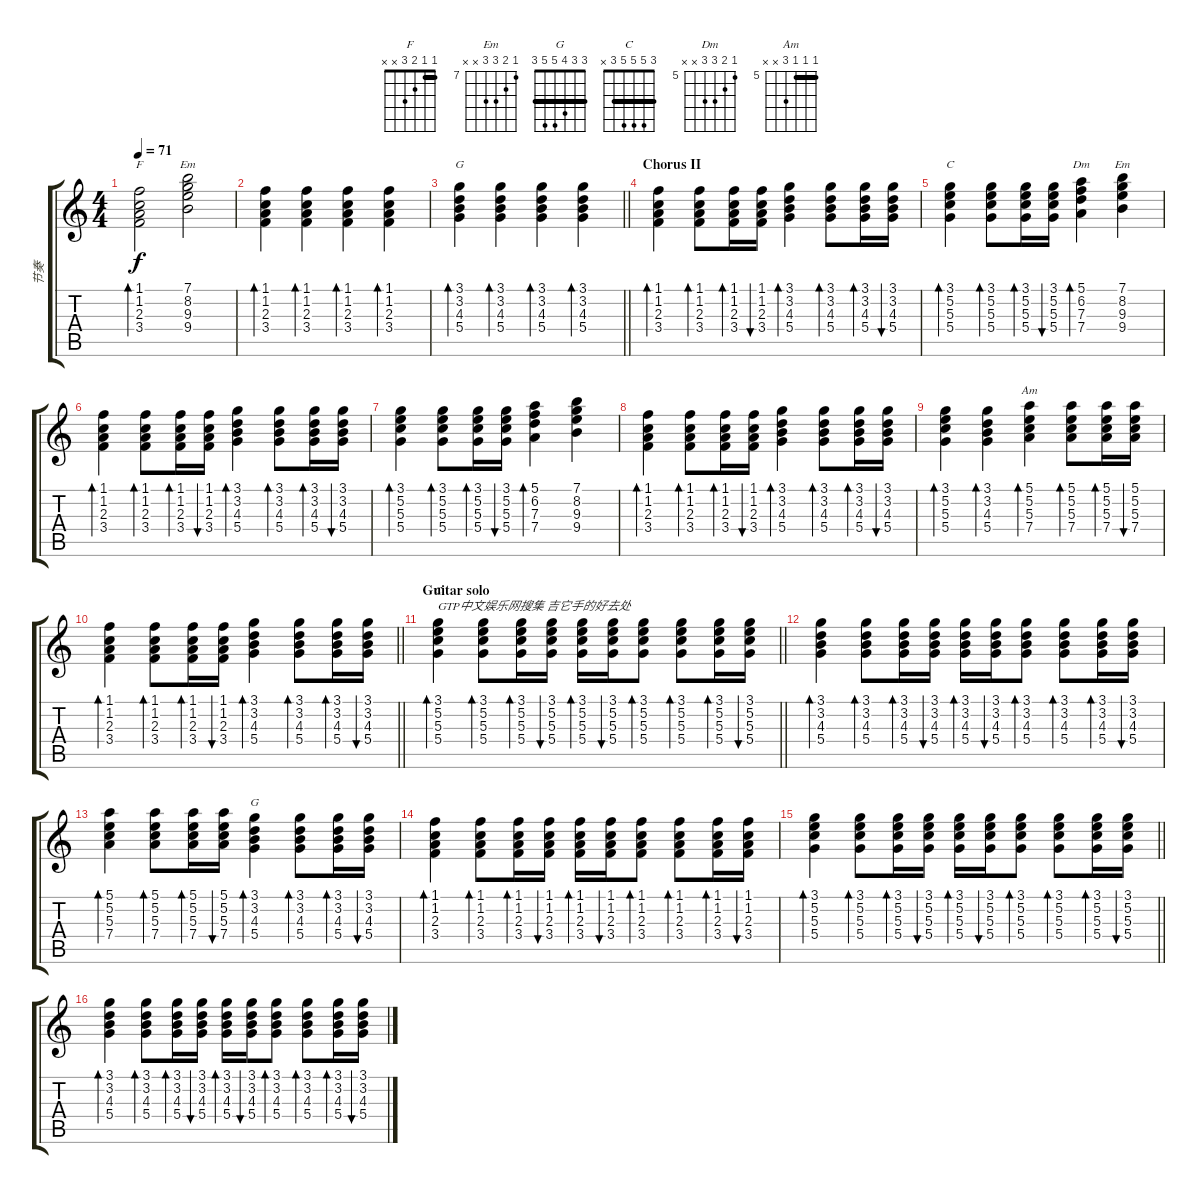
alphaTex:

\track ("节奏" "节奏") {instrument electricguitarjazz}
\staff {score tabs}
\tuning (E4 B3 G3 D3 A2 E2) {hide}
\chord ("F" 1 1 2 3 x x) {barre 1}
\chord ("Em" x x x x x x)
\chord ("G" 3 3 4 5 x x) {barre 3}
\chord ("C" 3 5 5 5 x x)
\chord ("Dm" 5 6 7 7 x x) {firstfret 5}
\chord ("Em" 7 8 9 9 x x) {firstfret 7}
\chord ("Am" 5 5 5 7 x x) {firstfret 5 barre 5}
\chord ("C" 3 5 5 5 3 x) {barre 3}
\chord ("G" 3 3 4 5 5 3) {barre 3}
\ts (4 4)
\tempo 71
\clef g2
\ks c
(1.1 1.2 2.3 3.4).2{bd 30 ch "F" dy f} (7.1 8.2 9.3 9.4).2{ch "Em"} |
(1.1 1.2 2.3 3.4).4{bd 30} (1.1 1.2 2.3 3.4).4{bd 30} (1.1 1.2 2.3 3.4).4{bd 30} (1.1 1.2 2.3 3.4).4{bd 30} |
\barLineRight lightlight
(3.1 3.2 4.3 5.4).4{bd 30 ch "G"} (3.1 3.2 4.3 5.4).4{bd 30} (3.1 3.2 4.3 5.4).4{bd 30} (3.1 3.2 4.3 5.4).4{bd 30} |
\section ("" "Chorus II")
(1.1 1.2 2.3 3.4).4{bd 30} (1.1 1.2 2.3 3.4).8{bd 30} (1.1 1.2 2.3 3.4).16{bd 30} (1.1 1.2 2.3 3.4).16{bu 30} (3.1 3.2 4.3 5.4).4{bd 30} (3.1 3.2 4.3 5.4).8{bd 30} (3.1 3.2 4.3 5.4).16{bd 30} (3.1 3.2 4.3 5.4).16{bu 30} |
(3.1 5.2 5.3 5.4).4{bd 30 ch "C"} (3.1 5.2 5.3 5.4).8{bd 30} (3.1 5.2 5.3 5.4).16{bd 30} (3.1 5.2 5.3 5.4).16{bu 30} (5.1 6.2 7.3 7.4).4{bd 30 ch "Dm"} (7.1 8.2 9.3 9.4).4{ch "Em"} |
(1.1 1.2 2.3 3.4).4{bd 30} (1.1 1.2 2.3 3.4).8{bd 30} (1.1 1.2 2.3 3.4).16{bd 30} (1.1 1.2 2.3 3.4).16{bu 30} (3.1 3.2 4.3 5.4).4{bd 30} (3.1 3.2 4.3 5.4).8{bd 30} (3.1 3.2 4.3 5.4).16{bd 30} (3.1 3.2 4.3 5.4).16{bu 30} |
(3.1 5.2 5.3 5.4).4{bd 30} (3.1 5.2 5.3 5.4).8{bd 30} (3.1 5.2 5.3 5.4).16{bd 30} (3.1 5.2 5.3 5.4).16{bu 30} (5.1 6.2 7.3 7.4).4{bd 30} (7.1 8.2 9.3 9.4).4 |
(1.1 1.2 2.3 3.4).4{bd 30} (1.1 1.2 2.3 3.4).8{bd 30} (1.1 1.2 2.3 3.4).16{bd 30} (1.1 1.2 2.3 3.4).16{bu 30} (3.1 3.2 4.3 5.4).4{bd 30} (3.1 3.2 4.3 5.4).8{bd 30} (3.1 3.2 4.3 5.4).16{bd 30} (3.1 3.2 4.3 5.4).16{bu 30} |
(3.1 5.2 5.3 5.4).4{bd 30} (3.1 3.2 4.3 5.4).4{bd 30} (5.1 5.2 5.3 7.4).4{bd 30 ch "Am"} (5.1 5.2 5.3 7.4).8{bd 30} (5.1 5.2 5.3 7.4).16{bd 30} (5.1 5.2 5.3 7.4).16{bu 30} |
\barLineRight lightlight
(1.1 1.2 2.3 3.4).4{bd 30} (1.1 1.2 2.3 3.4).8{bd 30} (1.1 1.2 2.3 3.4).16{bd 30} (1.1 1.2 2.3 3.4).16{bu 30} (3.1 3.2 4.3 5.4).4{bd 30} (3.1 3.2 4.3 5.4).8{bd 30} (3.1 3.2 4.3 5.4).16{bd 30} (3.1 3.2 4.3 5.4).16{bu 30} |
\section ("" "Guitar solo")
\barLineRight lightlight
(3.1 5.2 5.3 5.4).4{bd 30 ch "C" txt "GTP中文娱乐网搜集 吉它手的好去处"} (3.1 5.2 5.3 5.4).8{bd 30} (3.1 5.2 5.3 5.4).16{bd 30} (3.1 5.2 5.3 5.4).16{bu 30} (3.1 5.2 5.3 5.4).16{bd 30} (3.1 5.2 5.3 5.4).16{bu 30} (3.1 5.2 5.3 5.4).8{bd 30} (3.1 5.2 5.3 5.4).8{bd 30} (3.1 5.2 5.3 5.4).16{bd 30} (3.1 5.2 5.3 5.4).16{bu 30} |
(3.1 3.2 4.3 5.4).4{bd 30} (3.1 3.2 4.3 5.4).8{bd 30} (3.1 3.2 4.3 5.4).16{bd 30} (3.1 3.2 4.3 5.4).16{bu 30} (3.1 3.2 4.3 5.4).16{bd 30} (3.1 3.2 4.3 5.4).16{bu 30} (3.1 3.2 4.3 5.4).8{bd 30} (3.1 3.2 4.3 5.4).8{bd 30} (3.1 3.2 4.3 5.4).16{bd 30} (3.1 3.2 4.3 5.4).16{bu 30} |
(5.1 5.2 5.3 7.4).4{bd 30} (5.1 5.2 5.3 7.4).8{bd 30} (5.1 5.2 5.3 7.4).16{bd 30} (5.1 5.2 5.3 7.4).16{bu 30} (3.1 3.2 4.3 5.4).4{bd 30 ch "G"} (3.1 3.2 4.3 5.4).8{bd 30} (3.1 3.2 4.3 5.4).16{bd 30} (3.1 3.2 4.3 5.4).16{bu 30} |
(1.1 1.2 2.3 3.4).4{bd 30} (1.1 1.2 2.3 3.4).8{bd 30} (1.1 1.2 2.3 3.4).16{bd 30} (1.1 1.2 2.3 3.4).16{bu 30} (1.1 1.2 2.3 3.4).16{bd 30} (1.1 1.2 2.3 3.4).16{bu 30} (1.1 1.2 2.3 3.4).8{bd 30} (1.1 1.2 2.3 3.4).8{bd 30} (1.1 1.2 2.3 3.4).16{bd 30} (1.1 1.2 2.3 3.4).16{bu 30} |
\barLineRight lightlight
(3.1 5.2 5.3 5.4).4{bd 30} (3.1 5.2 5.3 5.4).8{bd 30} (3.1 5.2 5.3 5.4).16{bd 30} (3.1 5.2 5.3 5.4).16{bu 30} (3.1 5.2 5.3 5.4).16{bd 30} (3.1 5.2 5.3 5.4).16{bu 30} (3.1 5.2 5.3 5.4).8{bd 30} (3.1 5.2 5.3 5.4).8{bd 30} (3.1 5.2 5.3 5.4).16{bd 30} (3.1 5.2 5.3 5.4).16{bu 30} |
(3.1 3.2 4.3 5.4).4{bd 30} (3.1 3.2 4.3 5.4).8{bd 30} (3.1 3.2 4.3 5.4).16{bd 30} (3.1 3.2 4.3 5.4).16{bu 30} (3.1 3.2 4.3 5.4).16{bd 30} (3.1 3.2 4.3 5.4).16{bu 30} (3.1 3.2 4.3 5.4).8{bd 30} (3.1 3.2 4.3 5.4).8{bd 30} (3.1 3.2 4.3 5.4).16{bd 30} (3.1 3.2 4.3 5.4).16{bu 30}
